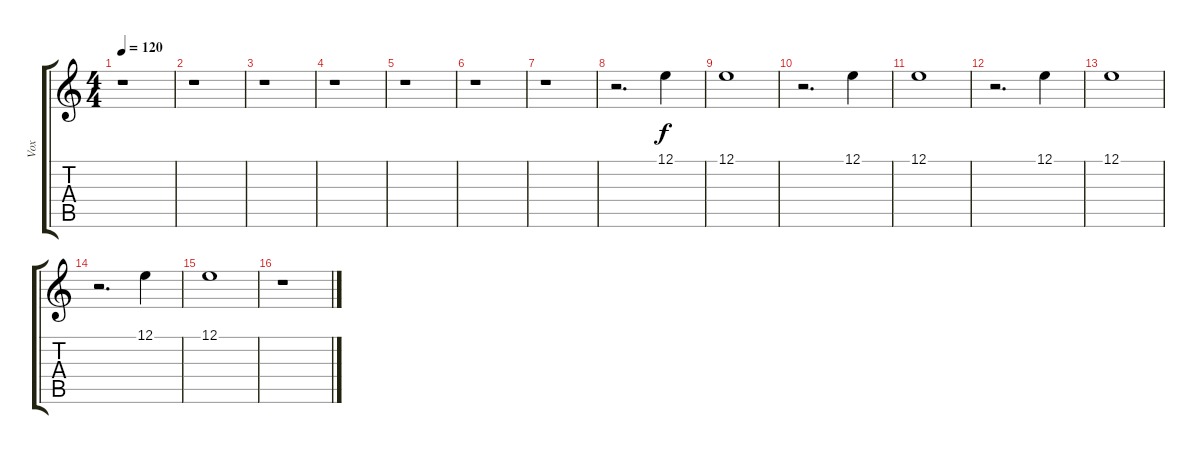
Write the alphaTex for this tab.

\track ("Vox" "Vox") {instrument harmonica}
\staff {score tabs}
\tuning (E4 B3 G3 D3 A2 E2) {hide}
\ts (4 4)
\tempo 120
\clef g2
\ks c
r.1{dy f} |
r.1 |
r.1 |
r.1 |
r.1 |
r.1 |
r.1 |
r.2{d} 12.1.4 |
12.1.1 |
r.2{d} 12.1.4 |
12.1.1 |
r.2{d} 12.1.4 |
12.1.1 |
r.2{d} 12.1.4 |
12.1.1 |
r.1
